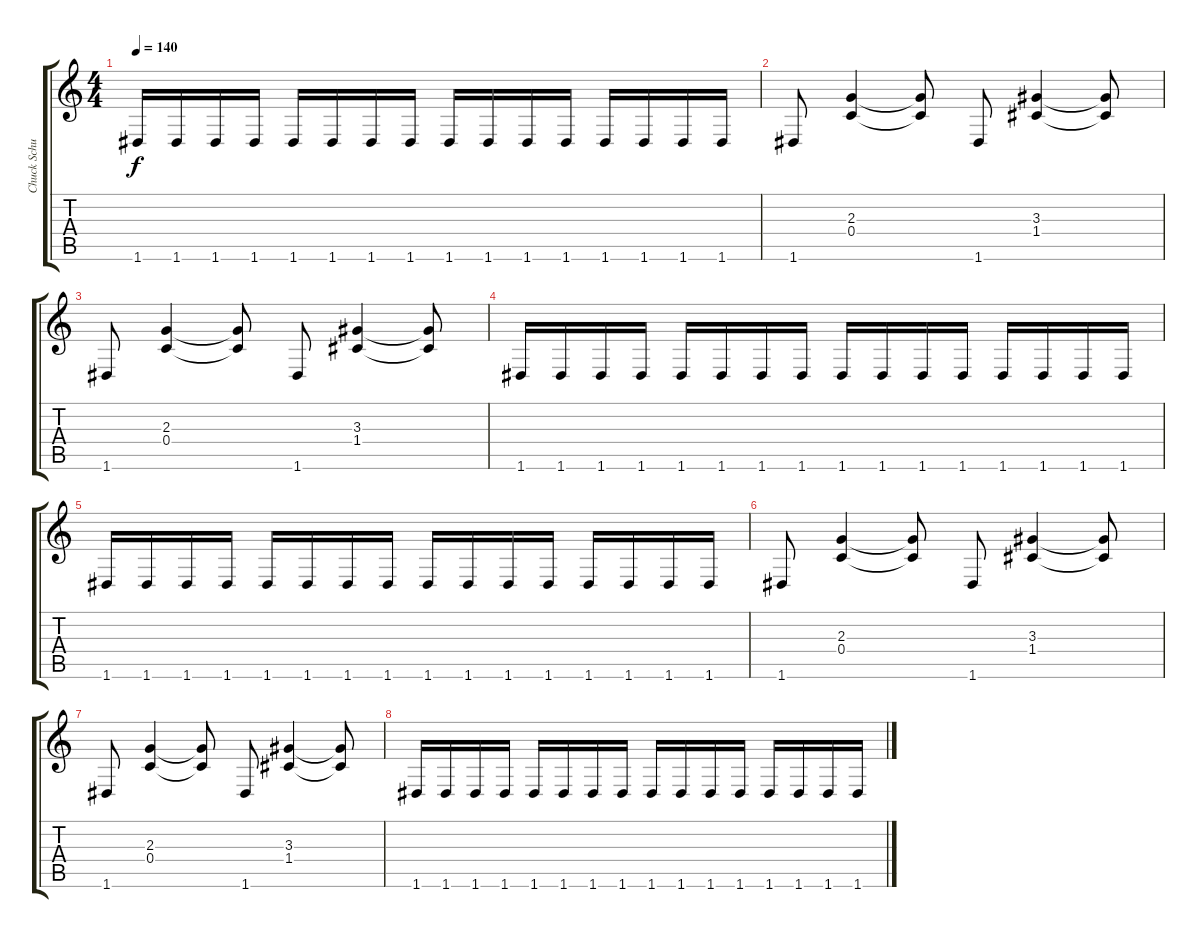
\track ("Chuck Schuldiner" "Chuck Schu") {instrument distortionguitar}
\staff {score tabs}
\tuning (D4 A3 F3 C3 G2 D2) {hide}
\ts (4 4)
\tempo 140
\clef g2
\ks c
1.6.16{dy f} 1.6.16 1.6.16 1.6.16 1.6.16 1.6.16 1.6.16 1.6.16 1.6.16 1.6.16 1.6.16 1.6.16 1.6.16 1.6.16 1.6.16 1.6.16 |
1.6.8 (2.3 0.4).4 (2.3{t} 0.4{t}).8 1.6.8 (3.3 1.4).4 (3.3{t} 1.4{t}).8 |
1.6.8 (2.3 0.4).4 (2.3{t} 0.4{t}).8 1.6.8 (3.3 1.4).4 (3.3{t} 1.4{t}).8 |
1.6.16 1.6.16 1.6.16 1.6.16 1.6.16 1.6.16 1.6.16 1.6.16 1.6.16 1.6.16 1.6.16 1.6.16 1.6.16 1.6.16 1.6.16 1.6.16 |
1.6.16 1.6.16 1.6.16 1.6.16 1.6.16 1.6.16 1.6.16 1.6.16 1.6.16 1.6.16 1.6.16 1.6.16 1.6.16 1.6.16 1.6.16 1.6.16 |
1.6.8 (2.3 0.4).4 (2.3{t} 0.4{t}).8 1.6.8 (3.3 1.4).4 (3.3{t} 1.4{t}).8 |
1.6.8 (2.3 0.4).4 (2.3{t} 0.4{t}).8 1.6.8 (3.3 1.4).4 (3.3{t} 1.4{t}).8 |
1.6.16 1.6.16 1.6.16 1.6.16 1.6.16 1.6.16 1.6.16 1.6.16 1.6.16 1.6.16 1.6.16 1.6.16 1.6.16 1.6.16 1.6.16 1.6.16
